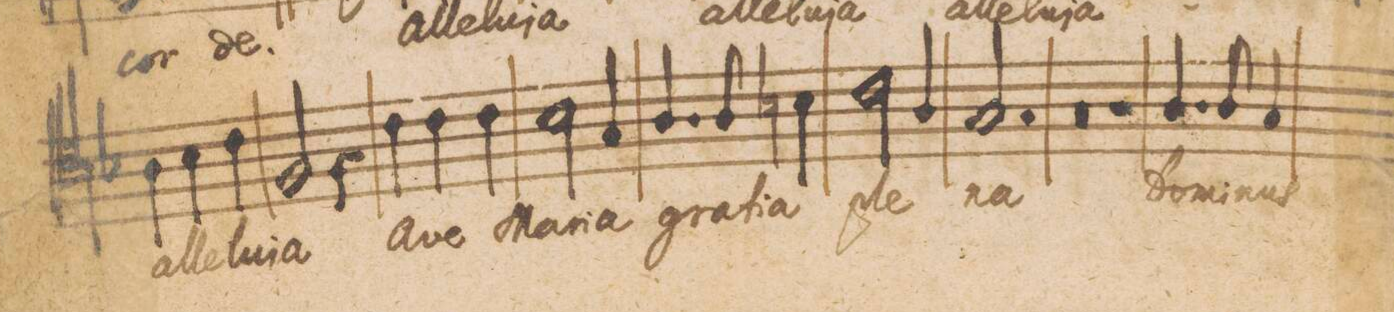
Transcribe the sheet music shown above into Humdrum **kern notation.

**kern	**text
*I"Tenore 2do	*
*clefC4	*
*k[b-]	*
*met(C|)	*
*M3/4	*
4A\	al-
4B-\	-le-
4c\	-lu-
=49	=49
2F/	-ja
4r	.
=50	=50
4c\	A-
4c\	-ve
4c\	Ma-
=51	=51
2B-\	-ri-
4G/	-a
=52	=52
4.A/	gra-
8A/	-ti-
4Bn\	-a
=53	=53
2c\	ple-
4A/	.
=54	=54
2.G/	-na
=55	=55
1.r	.
=56	=56
=57	=57
2.r	.
=58	=58
4.A/	Do-
8A/	-mi-
4G/	-nus
=59	=59
*-	*-
